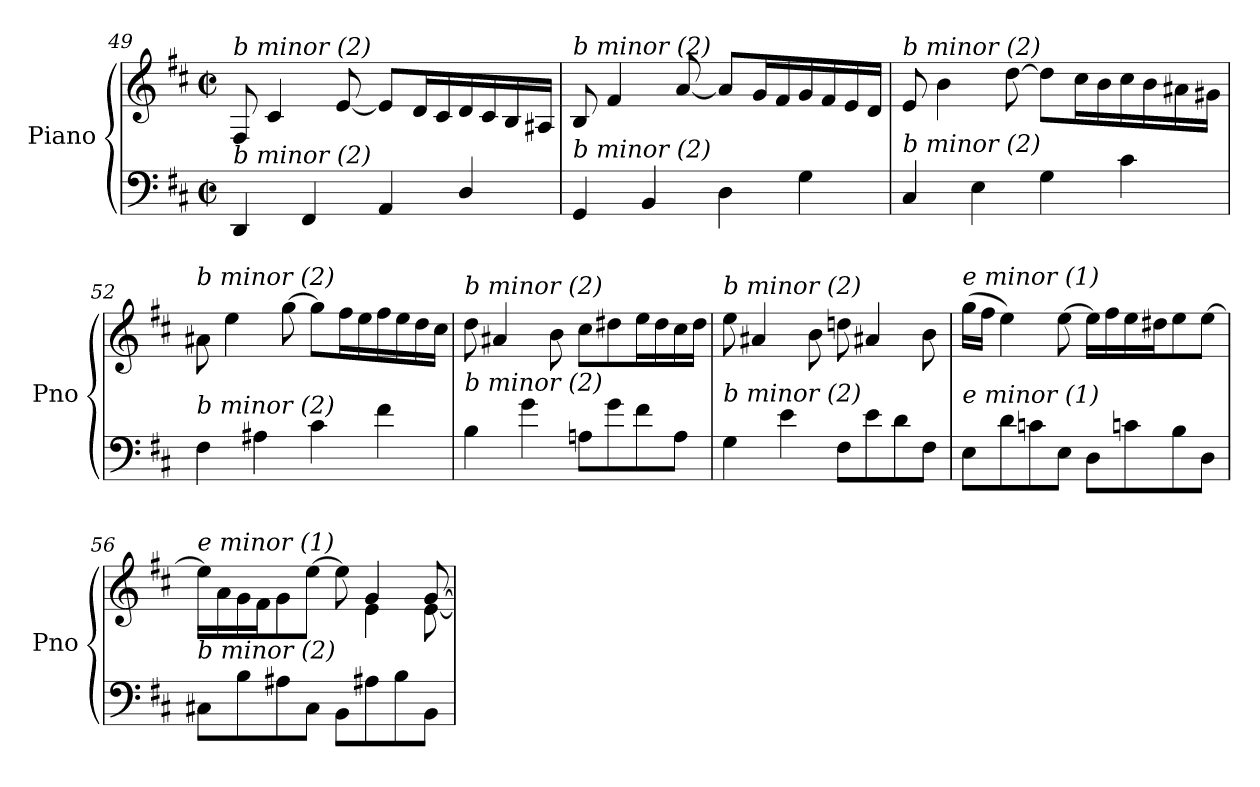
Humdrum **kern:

**kern	**kern
*part1	*part1
*staff2	*staff1
*I"Piano	*
*I'Pno	*
!!LO:PB:g=z
*clefF4	*clefG2
*k[f#c#]	*k[f#c#]
*M2/2	*M2/2
*met(c|)	*met(c|)
=49	=49
!	!LO:TX:i:t=b minor (2)
!LO:TX:i:t=b minor (2)	!
4DD/	8F#/
.	4c#/
4FF#/	.
.	[8e/
4AA/	8e/L]
.	16d/L
.	16c#/
4D/	16d/
.	16c#/
.	16B/
.	16A#X/JJ
=50	=50
!	!LO:TX:i:t=b minor (2)
!LO:TX:i:t=b minor (2)	!
4GG/	8B/
.	4f#/
4BB/	.
.	[8a/
4D\	8a/L]
.	16g/L
.	16f#/
4G\	16g/
.	16f#/
.	16e/
.	16d/JJ
=51	=51
!	!LO:TX:i:t=b minor (2)
!LO:TX:i:t=b minor (2)	!
4C#/	8e/
.	4b\
4E\	.
.	[8dd\
4G\	8dd\L]
.	16cc#\L
.	16b\
4c#\	16cc#\
.	16b\
.	16a#X\
.	16g#X\JJ
=52	=52
!	!LO:TX:i:t=b minor (2)
!LO:TX:i:t=b minor (2)	!
4F#\	8a#X\
.	4ee\
4A#X\	.
.	[8gg\
4c#\	8gg\L]
.	16ff#\L
.	16ee\
4f#\	16ff#\
.	16ee\
.	16dd\
.	16cc#\JJ
!!LO:LB:g=z
=53	=53
!	!LO:TX:i:t=b minor (2)
!LO:TX:i:t=b minor (2)	!
4B\	8dd\
.	4a#X/
4g\	.
.	8b\
8An\L	8cc#\L
8g\	8dd#X\
8f#\	16ee\L
.	16dd#\
8A\J	16cc#\
.	16dd#\JJ
=54	=54
!	!LO:TX:i:t=b minor (2)
!LO:TX:i:t=b minor (2)	!
4G\	8ee\
.	4a#X/
4e\	.
.	8b\
8F#\L	8ddn\
8e\	4a#X/
8d\	.
8F#\J	8b\
=55	=55
!	!LO:TX:i:t=e minor (1)
!LO:TX:i:t=e minor (1)	!
8E\L	(16gg\LL
.	16ff#\JJ
8d\	4ee\)
8cn\	.
8E\J	[8ee\
8D\L	16ee\LL]
.	16ff#\
8cn\	16ee\
.	16dd#X\J
8B\	8ee\
8D\J	[8ee\J
=56	=56
*^	*^
!	!	!LO:TX:i:t=e minor (1)	!
!LO:TX:i:t=b minor (2)	!	!	!
2ryy	8C#X\L	16ee\LL]	2ryy
.	.	16a\	.
.	8B\	16g\	.
.	.	16f#\J	.
.	8A#X\	8g\	.
.	8C#\J	[8ee\J	.
8ryy	8BB\L	8ee\]	8ryy
4.ryy	8A#X\	4g/	4e\
.	8B\	.	.
.	8BB\J	[8g/	[8e\
*v	*v	*	*
*	*v	*v
=	=
*-	*-
